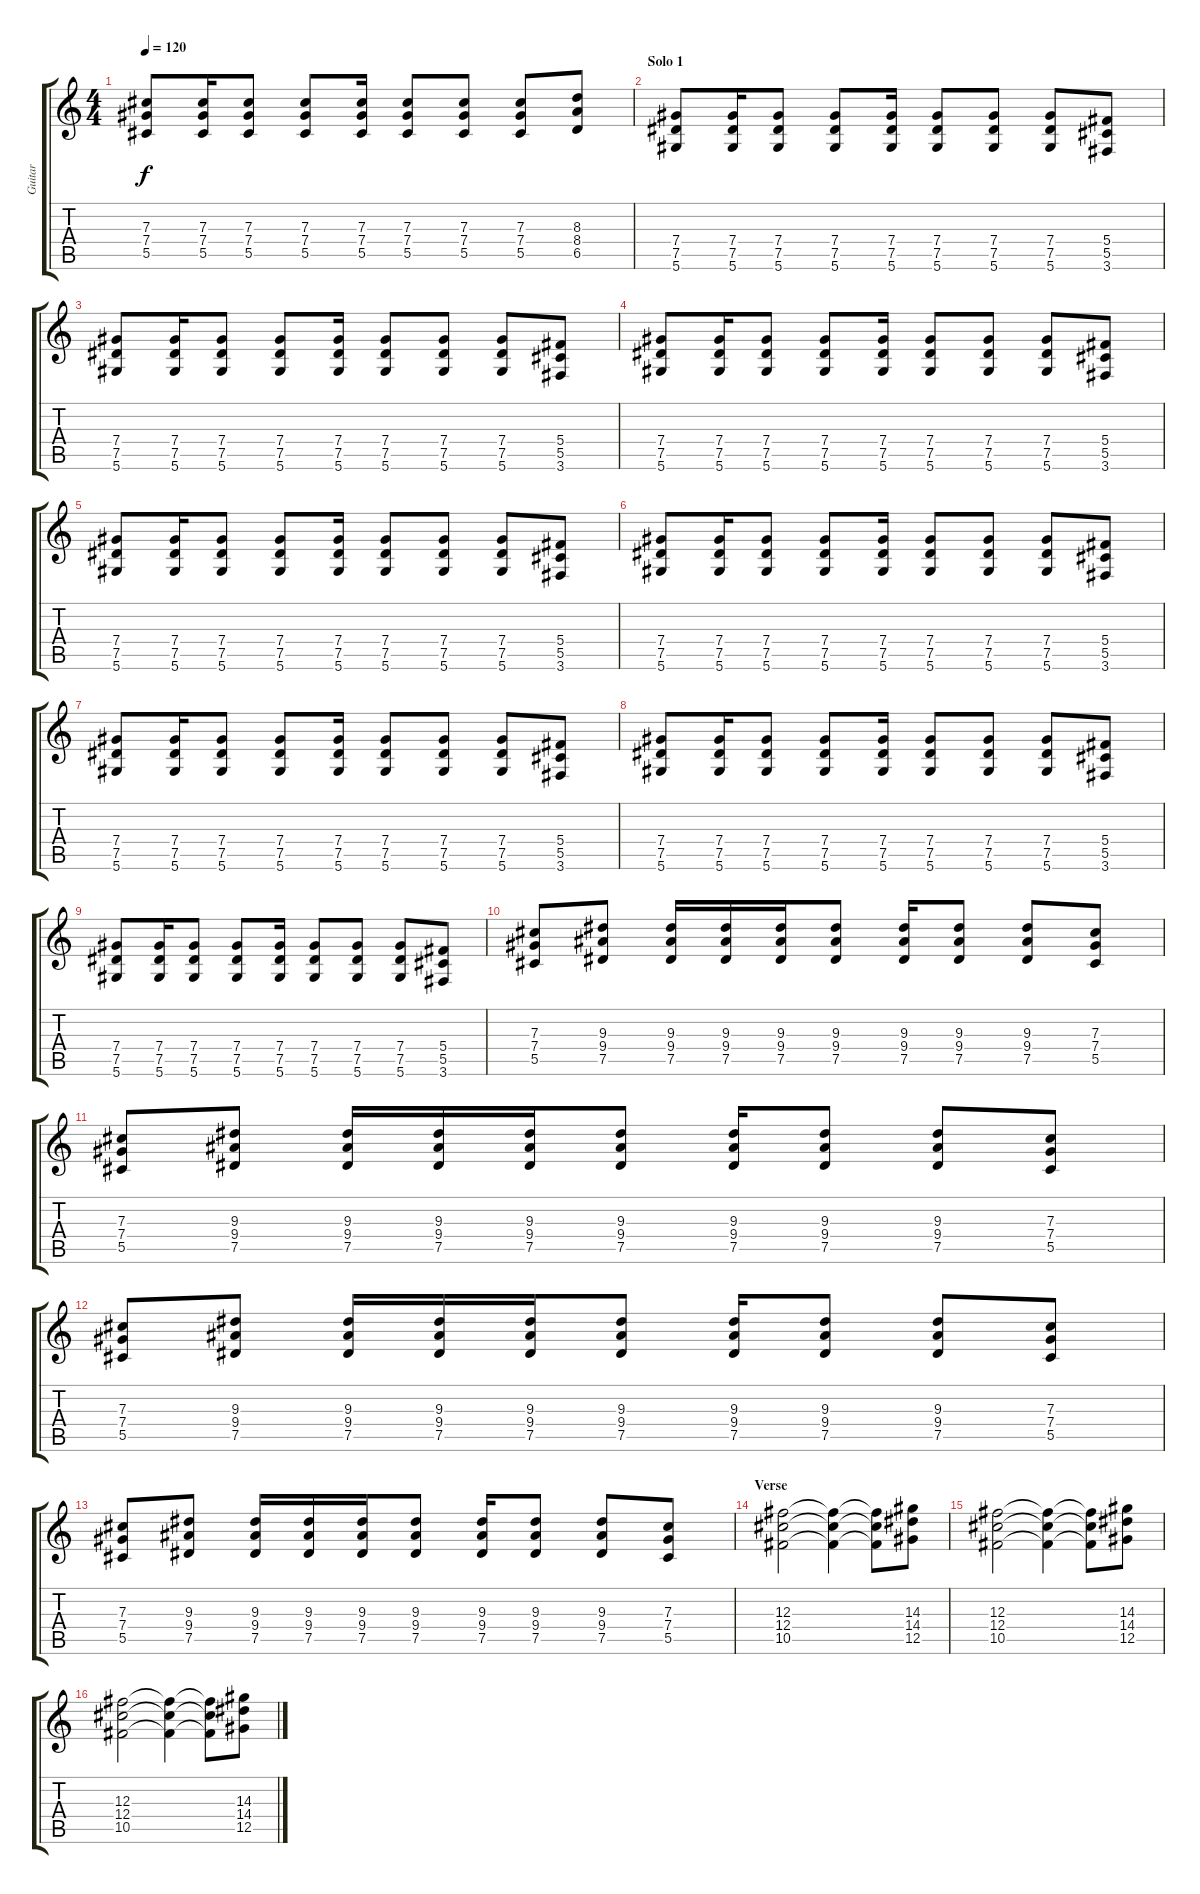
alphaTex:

\track ("Guitar" "Guitar") {instrument distortionguitar}
\staff {score tabs}
\tuning (Eb4 Bb3 Gb3 Db3 Ab2 Eb2) {hide}
\ts (4 4)
\tempo 120
\clef g2
\ks c
(7.3 7.4 5.5).8{dy f} (7.3 7.4 5.5).16 (7.3 7.4 5.5).8 (7.3 7.4 5.5).8 (7.3 7.4 5.5).16 (7.3 7.4 5.5).8 (7.3 7.4 5.5).8 (7.3 7.4 5.5).8 (8.3 8.4 6.5).8 |
\section ("" "Solo 1")
(7.4 7.5 5.6).8 (7.4 7.5 5.6).16 (7.4 7.5 5.6).8 (7.4 7.5 5.6).8 (7.4 7.5 5.6).16 (7.4 7.5 5.6).8 (7.4 7.5 5.6).8 (7.4 7.5 5.6).8 (5.4 5.5 3.6).8 |
(7.4 7.5 5.6).8 (7.4 7.5 5.6).16 (7.4 7.5 5.6).8 (7.4 7.5 5.6).8 (7.4 7.5 5.6).16 (7.4 7.5 5.6).8 (7.4 7.5 5.6).8 (7.4 7.5 5.6).8 (5.4 5.5 3.6).8 |
(7.4 7.5 5.6).8 (7.4 7.5 5.6).16 (7.4 7.5 5.6).8 (7.4 7.5 5.6).8 (7.4 7.5 5.6).16 (7.4 7.5 5.6).8 (7.4 7.5 5.6).8 (7.4 7.5 5.6).8 (5.4 5.5 3.6).8 |
(7.4 7.5 5.6).8 (7.4 7.5 5.6).16 (7.4 7.5 5.6).8 (7.4 7.5 5.6).8 (7.4 7.5 5.6).16 (7.4 7.5 5.6).8 (7.4 7.5 5.6).8 (7.4 7.5 5.6).8 (5.4 5.5 3.6).8 |
(7.4 7.5 5.6).8 (7.4 7.5 5.6).16 (7.4 7.5 5.6).8 (7.4 7.5 5.6).8 (7.4 7.5 5.6).16 (7.4 7.5 5.6).8 (7.4 7.5 5.6).8 (7.4 7.5 5.6).8 (5.4 5.5 3.6).8 |
(7.4 7.5 5.6).8 (7.4 7.5 5.6).16 (7.4 7.5 5.6).8 (7.4 7.5 5.6).8 (7.4 7.5 5.6).16 (7.4 7.5 5.6).8 (7.4 7.5 5.6).8 (7.4 7.5 5.6).8 (5.4 5.5 3.6).8 |
(7.4 7.5 5.6).8 (7.4 7.5 5.6).16 (7.4 7.5 5.6).8 (7.4 7.5 5.6).8 (7.4 7.5 5.6).16 (7.4 7.5 5.6).8 (7.4 7.5 5.6).8 (7.4 7.5 5.6).8 (5.4 5.5 3.6).8 |
(7.4 7.5 5.6).8 (7.4 7.5 5.6).16 (7.4 7.5 5.6).8 (7.4 7.5 5.6).8 (7.4 7.5 5.6).16 (7.4 7.5 5.6).8 (7.4 7.5 5.6).8 (7.4 7.5 5.6).8 (5.4 5.5 3.6).8 |
(7.3 7.4 5.5).8 (9.3 9.4 7.5).8 (9.3 9.4 7.5).16 (9.3 9.4 7.5).16 (9.3 9.4 7.5).16 (9.3 9.4 7.5).8 (9.3 9.4 7.5).16 (9.3 9.4 7.5).8 (9.3 9.4 7.5).8 (7.3 7.4 5.5).8 |
(7.3 7.4 5.5).8 (9.3 9.4 7.5).8 (9.3 9.4 7.5).16 (9.3 9.4 7.5).16 (9.3 9.4 7.5).16 (9.3 9.4 7.5).8 (9.3 9.4 7.5).16 (9.3 9.4 7.5).8 (9.3 9.4 7.5).8 (7.3 7.4 5.5).8 |
(7.3 7.4 5.5).8 (9.3 9.4 7.5).8 (9.3 9.4 7.5).16 (9.3 9.4 7.5).16 (9.3 9.4 7.5).16 (9.3 9.4 7.5).8 (9.3 9.4 7.5).16 (9.3 9.4 7.5).8 (9.3 9.4 7.5).8 (7.3 7.4 5.5).8 |
(7.3 7.4 5.5).8 (9.3 9.4 7.5).8 (9.3 9.4 7.5).16 (9.3 9.4 7.5).16 (9.3 9.4 7.5).16 (9.3 9.4 7.5).8 (9.3 9.4 7.5).16 (9.3 9.4 7.5).8 (9.3 9.4 7.5).8 (7.3 7.4 5.5).8 |
\section ("" "Verse")
(12.3 12.4 10.5).2 (12.3{t} 12.4{t} 10.5{t}).4 (12.3{t} 12.4{t} 10.5{t}).8 (14.3 14.4 12.5).8 |
(12.3 12.4 10.5).2 (12.3{t} 12.4{t} 10.5{t}).4 (12.3{t} 12.4{t} 10.5{t}).8 (14.3 14.4 12.5).8 |
(12.3 12.4 10.5).2 (12.3{t} 12.4{t} 10.5{t}).4 (12.3{t} 12.4{t} 10.5{t}).8 (14.3 14.4 12.5).8
